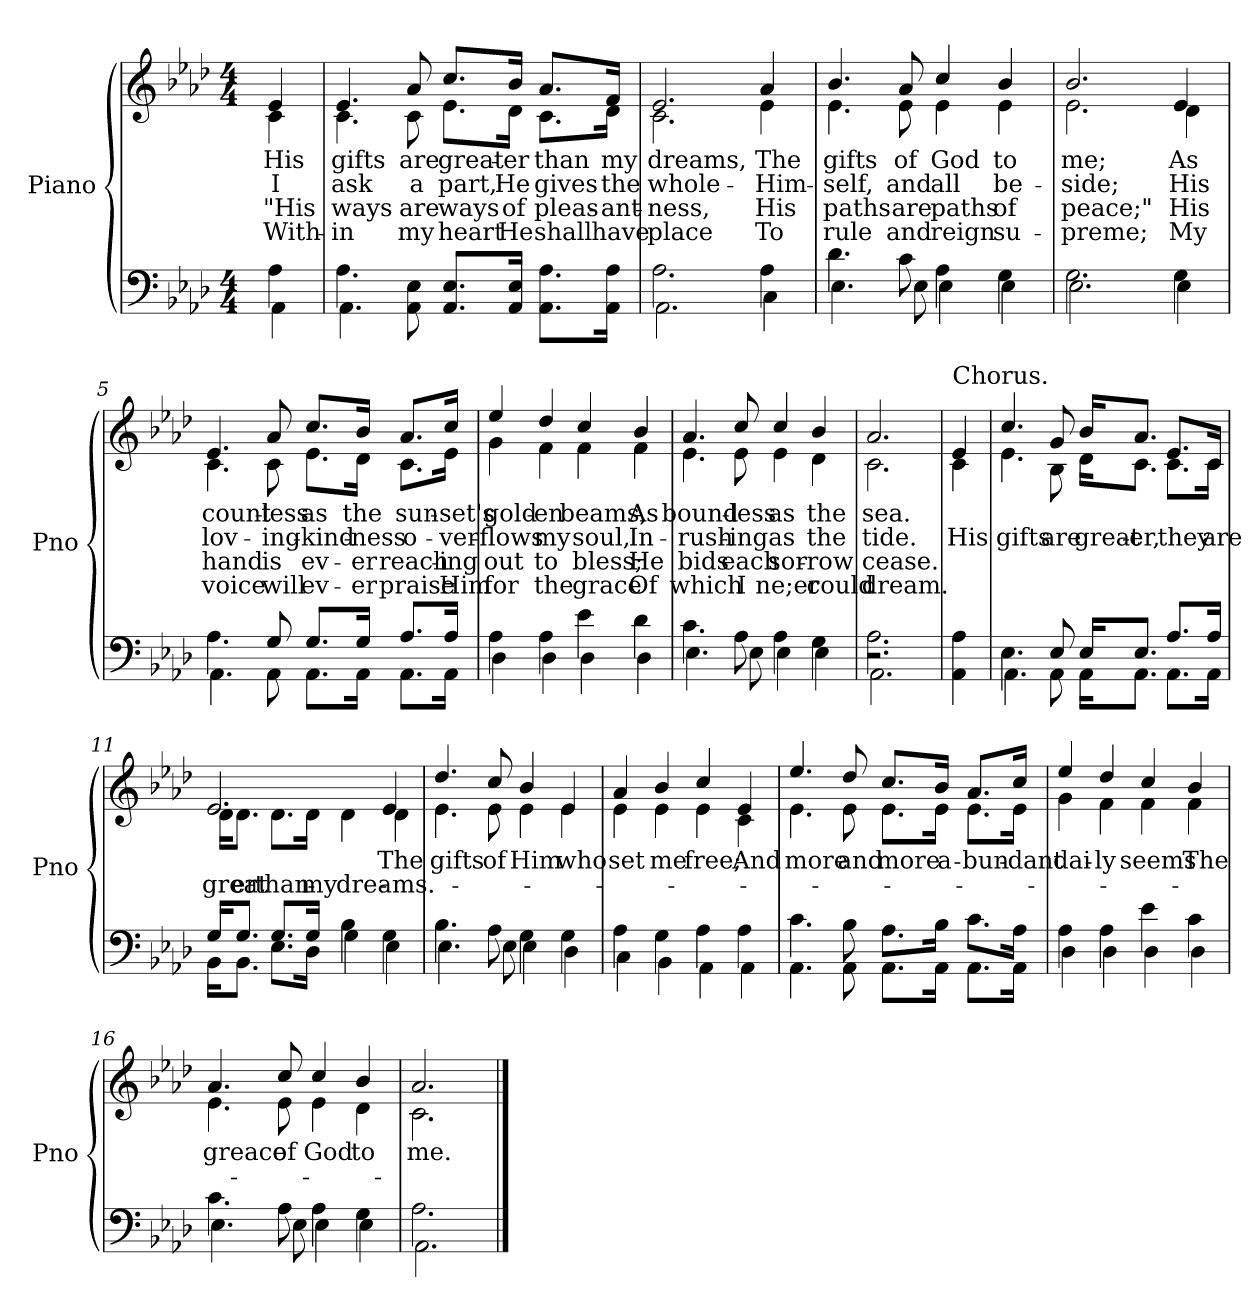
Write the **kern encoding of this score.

**kern	**kern	**text	**text	**text	**text
*part1	*part1	*part1	*part1	*part1	*part1
*staff2	*staff1	*staff1	*staff1	*staff1	*staff1
*I"Piano	*	*	*	*	*
*I'Pno	*	*	*	*	*
*clefF4	*clefG2	*	*	*	*
*k[b-e-a-d-]	*k[b-e-a-d-]	*	*	*	*
*A-:	*A-:	*	*	*	*
*M4/4	*M4/4	*	*	*	*
=	=	=	=	=	=
.	8qe-/yy	1.	2.	3.	4.
*^	*^	*	*	*	*
*	*^	*	*	*	*	*	*
4ryy	4A-\	4AA-\	4e-/	4c\	His	I	"His	With-
=1	=1	=1	=1	=1	=1	=1	=1	=1
1ryy	4.A-\	4.AA-\	4.e-/	4.c\	gifts	ask	ways	-in
.	8AA-\ 8E-\	8ryy	8a-/	8c\	are	a	are	my
.	8.AA-/ 8.E-/L	2ryy	8.cc/L	8.e-\L	great-	part,	ways	heart
.	16AA-/ 16E-/Jk	.	16b-/Jk	16d-\Jk	-er	He	of	He
.	8.AA-\ 8.A-\L	.	8.a-/L	8.c\L	than	gives	pleas-	shall
.	16AA-\ 16A-\Jk	.	16f/Jk	16d-\Jk	my	the	-ant-	have
=2	=2	=2	=2	=2	=2	=2	=2	=2
1ryy	2.A-\	2.AA-\	2.e-/	2.c\	dreams,	whole-	-ness,	place
.	4A-\	4C\	4a-/	4e-\	The	Him-	His	To
!!LO:LB:g=z	!!
=3	=3	=3	=3	=3	=3	=3	=3	=3
1ryy	4.d-\	4.E-\	4.b-/	4.e-\	gifts	-self,	paths	rule
.	8c\	8E-\	8a-/	8e-\	of	and	are	and
.	4A-\	4E-\	4cc/	4e-\	God	all	paths	reign
.	4G\	4E-\	4b-/	4e-\	to	be-	of	su-
=4	=4	=4	=4	=4	=4	=4	=4	=4
1ryy	2.G\	2.E-\	2.b-/	2.e-\	me;	-side;	peace;"	-preme;
.	4G\	4E-\	4e-/	4d-\	As	His	His	My
!!LO:LB:g=z	!!
=5	=5	=5	=5	=5	=5	=5	=5	=5
1ryy	4.A-\	4.AA-\	4.e-/	4.c\	count-	lov-	hand	voice
.	8G/	8AA-\	8a-/	8c\	-less	-ing-	is	will
.	8.G/L	8.AA-\L	8.cc/L	8.e-\L	as	-kind-	ev-	ev-
.	16G/Jk	16AA-\Jk	16b-/Jk	16d-\Jk	the	-ness	-er	-er
.	8.A-/L	8.AA-\L	8.a-/L	8.c\L	sun-	o-	reach-	praise
.	16A-/Jk	16AA-\Jk	16cc/Jk	16e-\Jk	-set's	-ver-	-ing	Him
=6	=6	=6	=6	=6	=6	=6	=6	=6
1ryy	4A-\	4D-\	4ee-/	4g\	gold-	-flows	out	for
.	4A-\	4D-\	4dd-/	4f\	-en	my	to	the
.	4e-\	4D-\	4cc/	4f\	beams,	soul,	bless;	grace
.	4d-\	4D-\	4b-/	4f\	As	In-	He	Of
!!LO:PB:g=z	!!
=7	=7	=7	=7	=7	=7	=7	=7	=7
1ryy	4.c\	4.E-\	4.a-/	4.e-\	bound-	-rush-	bids	which
.	8A-\	8E-\	8cc/	8e-\	-less	-ing	each	I
.	4A-\	4E-\	4cc/	4e-\	as	as	sor-	ne;er
.	4G\	4E-\	4b-/	4d-\	the	the	-row	could
=8	=8	=8	=8	=8	=8	=8	=8	=8
2.r	2.A-\	2.AA-\	2.a-/	2.c\	sea.	tide.	cease.	dream.
!!LO:LB:g=z	!!
=9	=9	=9	=9	=9	=9	=9	=9	=9
!	!	!	!LO:TX:a:t=Chorus.	!	!	!	!	!
*v	*v	*v	*	*	*	*	*	*
4AA-\ 4A-\	4e-/	4c\	.	His	.	.
=10	=10	=10	=10	=10	=10	=10
*^	*	*	*	*	*	*
*	*^	*	*	*	*	*	*
1ryy	4.E-\	4.AA-\	4.cc/	4.e-\	.	gifts	.	.
.	8E-/	8AA-\	8g/	8B-\	.	are	.	.
.	16E-/KL	16AA-\KL	16b-/KL	16d-\KL	.	great-	.	.
.	8.E-/J	8.AA-\J	8.a-/J	8.c\J	.	-er,	.	.
.	8.A-/L	8.AA-\L	8.e-/L	8.c\L	.	they	.	.
.	16A-/Jk	16AA-\Jk	16c/Jk	16c\Jk	.	are	.	.
!!LO:LB:g=z	!!
=11	=11	=11	=11	=11	=11	=11	=11	=11
1ryy	16G/KL	16BB-\KL	2.e-/	16d-\KL	.	great-	.	.
.	8.G/J	8.BB-\J	.	8.d-\J	.	-er	.	.
.	8.G/L	8.E-\L	.	8.d-\L	.	than	.	.
.	16G/Jk	16D-\Jk	.	16d-\Jk	.	my	.	.
.	4B-\	4G\	.	4d-\	.	dreams.	.	.
.	4G\	4E-\	4e-/	4d-\	The	.	.	.
=12	=12	=12	=12	=12	=12	=12	=12	=12
1ryy	4.B-\	4.E-\	4.dd-/	4.e-\	gifts	.	.	.
.	8A-\	8E-\	8cc/	8e-\	of	.	.	.
.	4G\	4E-\	4b-/	4e-\	Him	.	.	.
.	4G\	4D-\	4e-/	4e-\	who	.	.	.
!!LO:LB:g=z	!!
=13	=13	=13	=13	=13	=13	=13	=13	=13
1ryy	4A-\	4C\	4a-/	4e-\	set	.	.	.
.	4G\	4BB-\	4b-/	4e-\	me	.	.	.
.	4A-\	4AA-\	4cc/	4e-\	free;	.	.	.
.	4A-\	4AA-\	4e-/	4c\	And	.	.	.
=14	=14	=14	=14	=14	=14	=14	=14	=14
1ryy	4.c\	4.AA-\	4.ee-/	4.e-\	more	.	.	.
.	8B-\	8AA-\	8dd-/	8e-\	and	.	.	.
.	8.A-\L	8.AA-\L	8.cc/L	8.e-\L	more	.	.	.
.	16B-\Jk	16AA-\Jk	16b-/Jk	16e-\Jk	a-	.	.	.
.	8.c\L	8.AA-\L	8.a-/L	8.e-\L	-bun-	.	.	.
.	16A-\Jk	16AA-\Jk	16cc/Jk	16e-\Jk	-dant	.	.	.
!!LO:PB:g=z	!!
=15	=15	=15	=15	=15	=15	=15	=15	=15
1ryy	4A-\	4D-\	4ee-/	4g\	dai-	.	.	.
.	4A-\	4D-\	4dd-/	4f\	-ly	.	.	.
.	4e-\	4D-\	4cc/	4f\	seems	.	.	.
.	4c\	4D-\	4b-/	4f\	The	.	.	.
=16	=16	=16	=16	=16	=16	=16	=16	=16
1ryy	4.c\	4.E-\	4.a-/	4.e-\	greace	.	.	.
.	8A-\	8E-\	8cc/	8e-\	of	.	.	.
.	4A-\	4E-\	4cc/	4e-\	God	.	.	.
.	4G\	4E-\	4b-/	4d-\	to	.	.	.
=17	=17	=17	=17	=17	=17	=17	=17	=17
2.ryy	2.A-\	2.AA-\	2.a-/	2.c\	me.	.	.	.
*v	*v	*v	*	*	*	*	*	*
*	*v	*v	*	*	*	*
==	==	==	==	==	==
*-	*-	*-	*-	*-	*-
